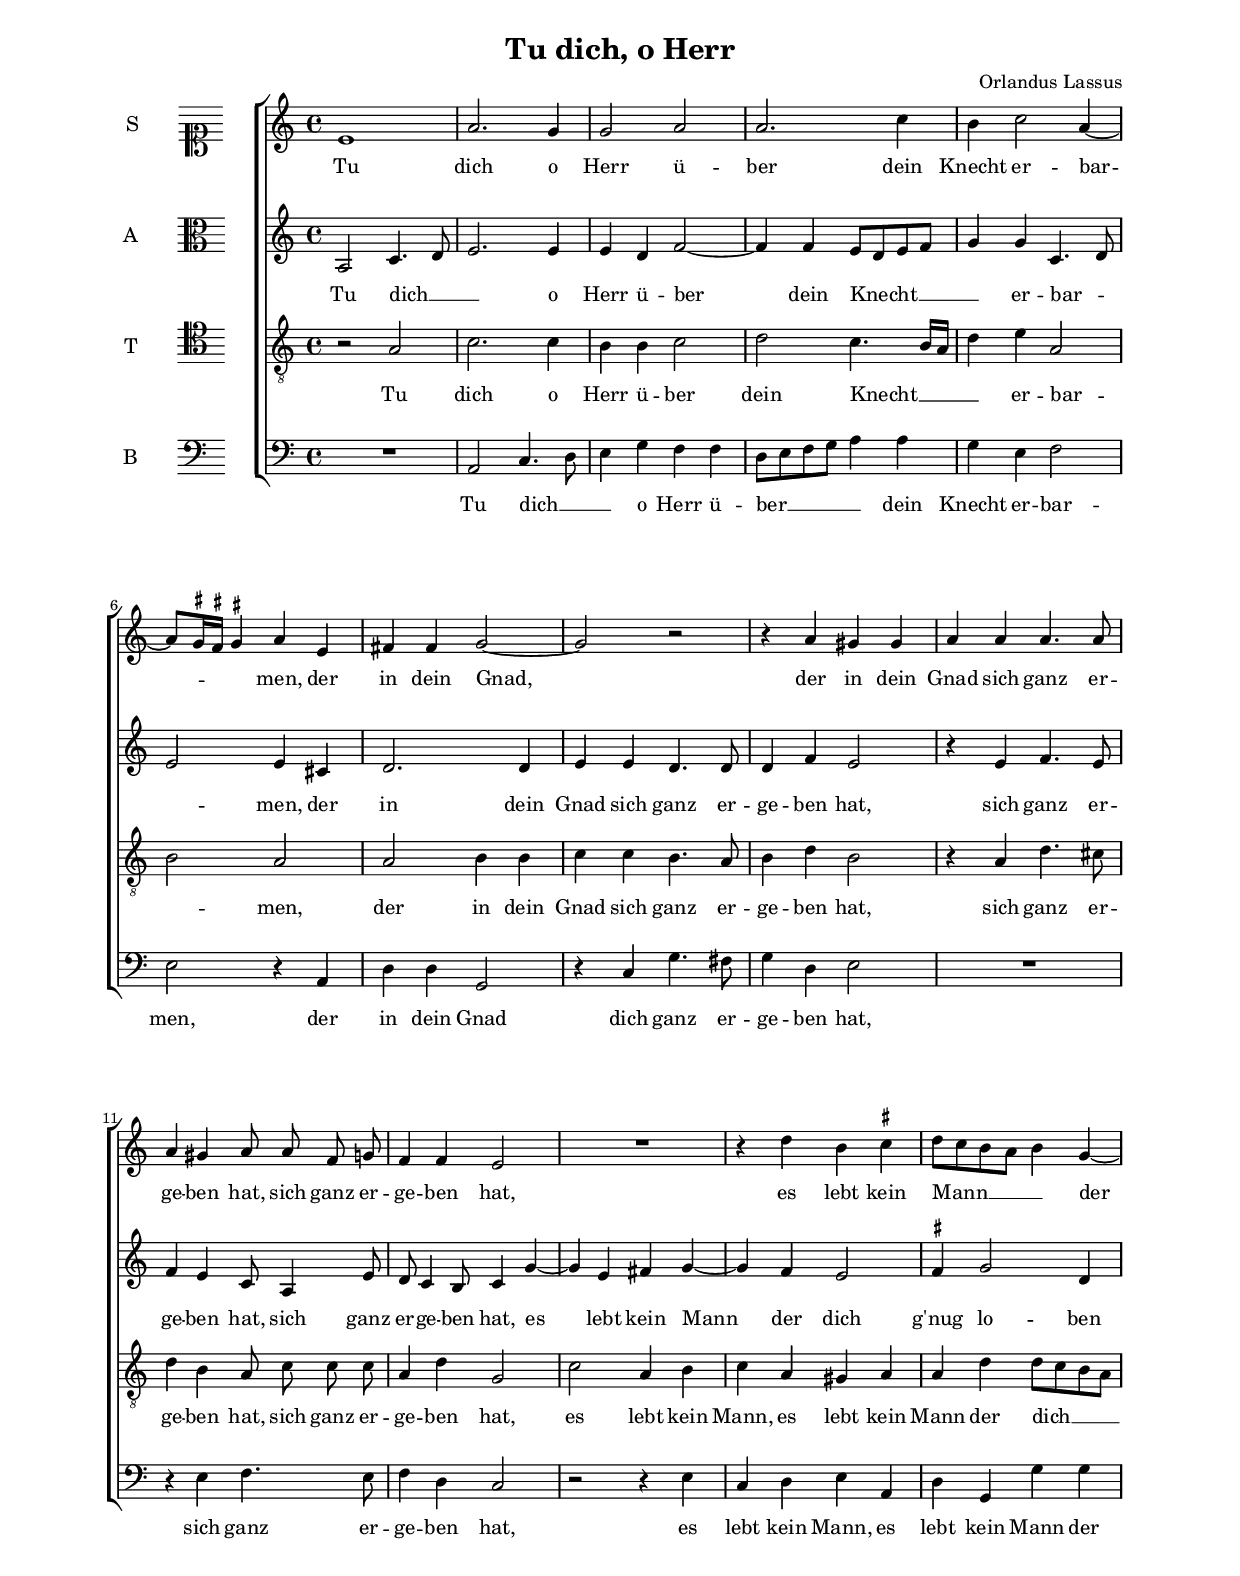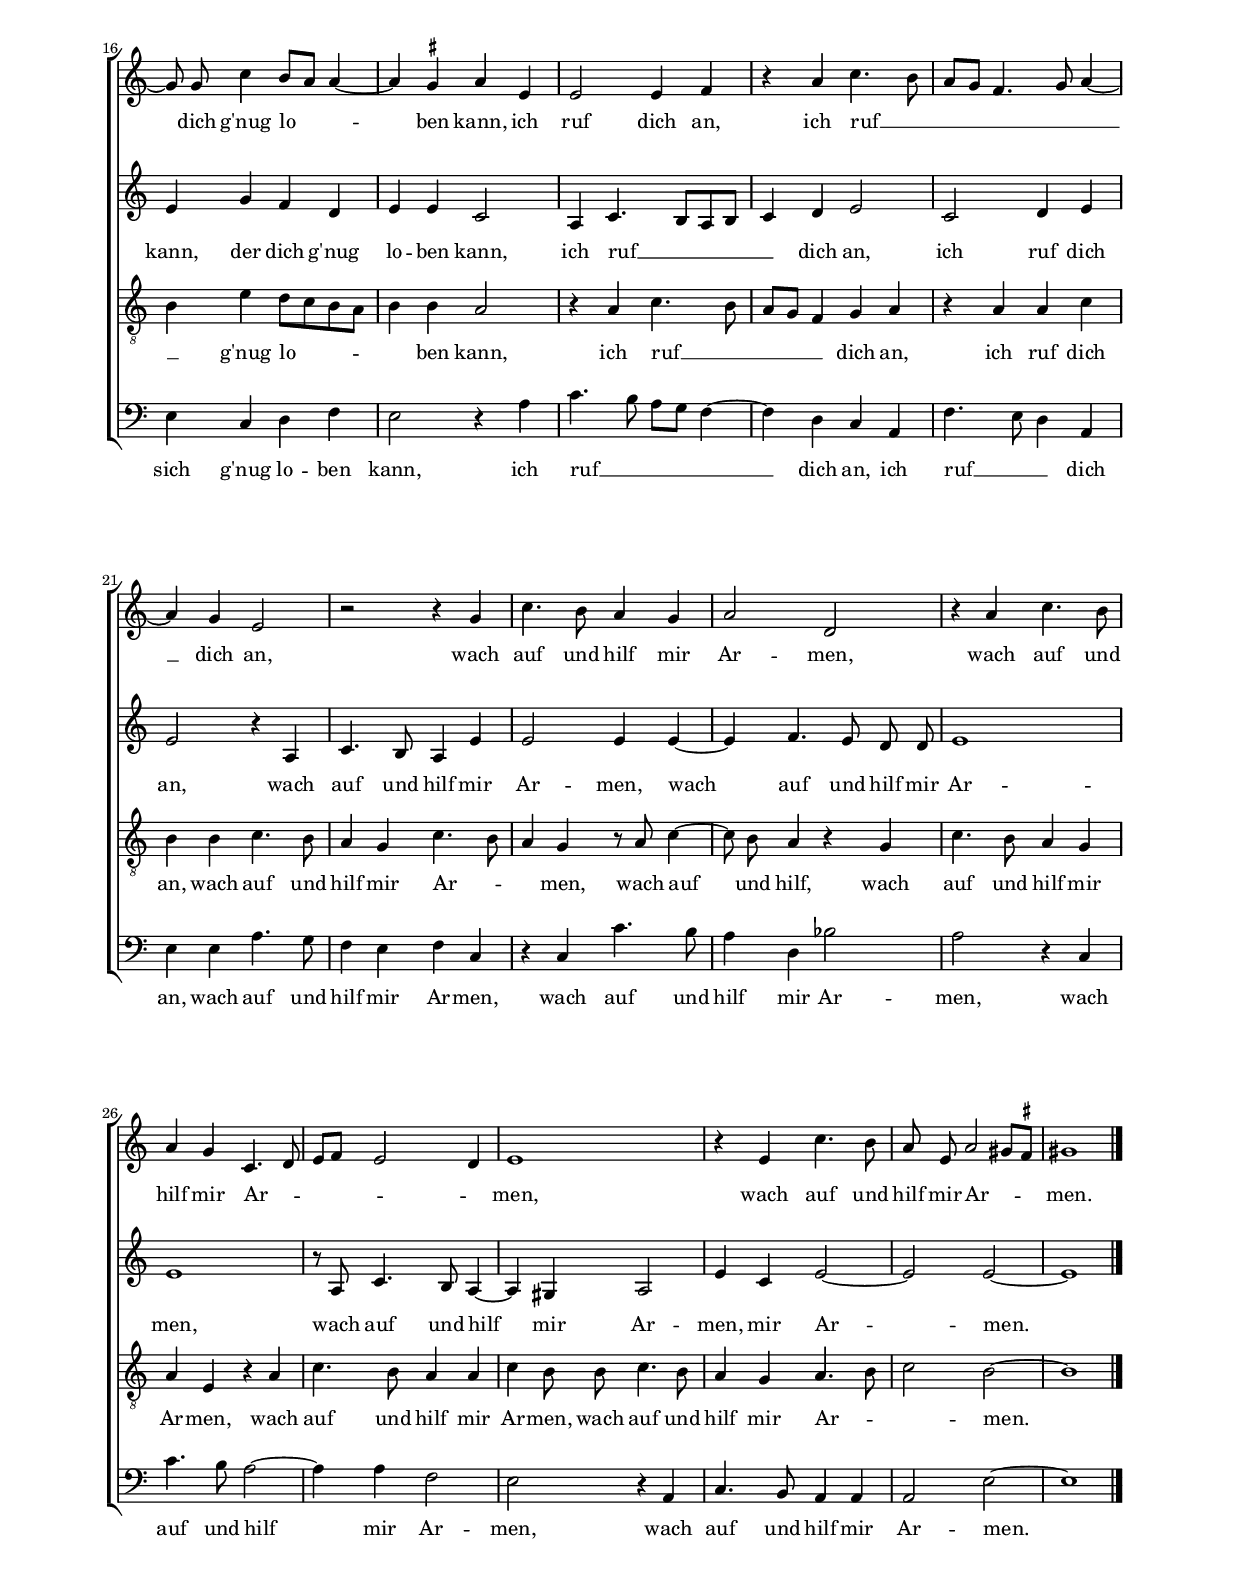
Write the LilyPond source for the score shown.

\header
{
  title="Tu dich, o Herr"
  composer="Orlandus Lassus"
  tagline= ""
}

\version "2.18.2"
\include "deutsch.ly"
#(set-global-staff-size 16)
% #(set-default-paper-size "letter")
#(ly:set-option 'point-and-click #f)

	
global = {
	\key c \major
	\time 4/4
	\skip 1*31 \bar "|."
	}

	ficta = { \once \set suggestAccidentals = ##t }
	
	forget = #(define-music-function (parser location music) (ly:music?) #{
		\accidentalStyle forget
		$music
		\accidentalStyle default
		#})


\paper
	{
	top-margin = 2 \cm
	bottom-margin = 2 \cm
	left-margin = 2 \cm
	right-margin = 2 \cm
	ragged-bottom = ##f
	ragged-last-bottom = ##f
	print-page-number = ##f
	system-system-spacing = #'((basic-distance . 20) (minimum-distance . 14) (padding . 8) (strechability . 150))
%	systems-per-page = 3
%	min-systems-per-page = 3
%	oddHeaderMarkup = \markup { \fill-line { \null \null \column \right-align { \fontsize #1 \fromproperty #'page:page-number-string \null } } }
%	evenHeaderMarkup = \markup { \column \right-align { \fontsize #1 \fromproperty #'page:page-number-string \null } }
	}


incipitcantus = \markup { \score {
	{
	\set Staff.instrumentName = \markup { \fontsize #1 "S" }
	\key c \major
	\clef soprano
	s4 \bar ""
	}
	\layout  {
	raggedright = ##t
	indent = 1.5 \cm
	line-width = 2.3\cm
	\context { \Staff \remove Time_signature_engraver }
	\override Staff.Clef.Y-extent = #'(0 . 0)
	}} \hspace #1 }
	
      
incipitaltus = \markup { \score {
	{
	\set Staff.instrumentName = \markup { \fontsize #1 "A" }
	\key c \major
	\clef alto
	s4 \bar ""
	}
	\layout  {
	raggedright = ##t
	indent = 1.5 \cm
	line-width = 2.3\cm
	\context { \Staff \remove Time_signature_engraver }
	\override Staff.Clef.Y-extent = #'(0 . 0)
	}} \hspace #1 }


incipittenor = \markup { \score {
	{
	\set Staff.instrumentName = \markup { \fontsize #1 "T" }
	\key c \major
	\clef tenor
	s4 \bar ""
	}
	\layout  {
	raggedright = ##t
	indent = 1.5 \cm
	line-width = 2.3\cm
	\context { \Staff \remove Time_signature_engraver }
	\override Staff.Clef.Y-extent = #'(0 . 0)
	}} \hspace #1 }


incipitbassus = \markup { \score {
	{
	\set Staff.instrumentName = \markup { \fontsize #1 "B" }
	\key c \major
	\clef bass
	s4 \bar ""
	}
	\layout  {
	raggedright = ##t
	indent = 1.5 \cm
	line-width = 2.3\cm
	\context { \Staff \remove Time_signature_engraver }
	\override Staff.Clef.Y-extent = #'(0 . 0)
	}} \hspace #1 }


cantus =  \relative c''
	{
        \autoBeamOff
	e,1
	a2. g4
	g2 a
	a2. c4
%5
	h4 c2 a4~ |
	a8[ \ficta gis16 \ficta fis] \ficta gis!4 a e
	fis4 fis g2~
	g2 r
	r4 a gis gis
%10
	a4 a a4. a8 |
	a4 gis a8 a f g
	f4 f e2
	R1
	r4 d' h \ficta cis
%15
	d8[ c h a] h4 g~
	g8 g c4 h8[ a] a4~
	a4 \ficta gis4 a e
	e2 e4 f
	r4 a c4. h8
%20
	a8[ g] f4. g8 a4~ |
	a4 g e2
	r2 r4 g
	c4. h8 a4 g
	a2 d,
%25
	r4 a' c4. h8 |
	a4 g c,4. d8
	e8[ f] e2 d4
	e1
	r4 e c'4. h8
%30
	a8 e a2 gis8[ \ficta fis] |
	gis1 |
	}


altus =  \relative c'
        {
	a2 c4. d8
	e2. e4
	e4 d f2~
	f4 f e8 d e f
%5
	g4 g c,4. d8 |
	e2 e4 cis
	d2. d4
	e4 e d4. d8
	d4 f e2
%10
	r4 e f4. e8 |
	f4 e c8 a4 e'8
	d8 c4 h8 c4 g'~
	g4 e fis g~
	g4 f e2
%15
	\ficta fis4 g2 d4 |
	e4 g f d
	e4 e c2
	a4 c4. h8 a h 
	c4 d e2
%20
	c2 d4 e |
	e2 r4 a,
	c4. h8 a4 e'
	\autoBeamOff
        e2 e4 e~
	e4 f4. e8 d d
%25
	\autoBeamOn
        e1 |
	e1
	r8 a, c4. h8 a4~
	a4 gis a2
	e'4 c e2~
%30
	e2 e~
	e1 |
	}


tenor =  \relative c'
	{
	r2 a
	c2. c4
	h4 h c2
	d2 c4. h16 a
%5
	d4 e a,2 |
	h2 a
	a2 h4 h
	c4 c h4. a8
	h4 d h2
%10
	r4 a d4. cis8 |
        \autoBeamOff
	d4 h a8 c c c
        \autoBeamOn
	a4 d g,2
	c2 a4 h
	c4 a gis a
%15
	a4 d d8 c h a | 
	h4 e d8 c h a
	h4 h a2
	r4 a c4. h8
	a8 g f4 g a
%20
	r4 a a c |
	h4 h c4. h8
	a4 g c4. h8
	\autoBeamOff a4 g r8 a c4~
	c8 h a4 r g
%25
	c4. h8 a4 g |
	a4 e r a
	c4. h8 a4 a
	c4 h8 h c4. h8
	a4 g a4. h8
%30
	c2 h~
	h1 |
	}


bassus  =  \relative c
	{
	R1
	a2 c4. d8
	e4 g f f
	d8 e f g a4 a
%5
	g4 e f2 |
	e2 r4 a,
	d4 d g,2
	r4 c g'4. fis8
	g4 d e2
%10
	R1 |
	r4 e f4. e8
	f4 d c2
	r2 r4 e
	c4 d e a,
%15
	d4 g, g' g |
	e4 c d f
	e2 r4 a
	c4. h8 a g f4~
	f4 d c a
%20
	f'4. e8 d4 a |
	e'4 e a4. g8
	f4 e f c
	r4 c c'4. h8
	a4 d, b'2
%25
	a2 r4 c, |
	c'4. h8 a2~
	a4 a f2
	e2 r4 a,
	c4. h8 a4 a
%30
	a2 e'~
	e1 |
	}

lyricscantus = \lyricmode {
	Tu dich o Herr ü -- ber dein Knecht er -- bar -- _ men,
        der in dein Gnad,
        der in dein Gnad sich ganz er -- ge -- ben hat,
        sich ganz er -- ge -- ben hat,
        es lebt kein Mann __ _ der dich g'nug lo -- _ ben kann,
        ich ruf dich an,
        ich ruf __ _ _ _ _ _ dich an,
        wach auf und hilf mir Ar -- men,
        wach auf und hilf mir Ar -- _ _ _ _ men,
        wach auf und hilf mir Ar -- _ men.
	}


lyricsaltus = \lyricmode {
	Tu dich __ _ _ o Herr ü -- ber dein Knecht __ _ _ _ _ er -- bar -- _ _ men,
        der in dein Gnad sich ganz er -- ge -- ben hat,
        sich ganz er -- ge -- ben hat,
        sich ganz er -- ge -- ben hat,
        es lebt kein Mann der dich g'nug lo -- ben kann,
        der dich g'nug lo -- ben kann,
        ich ruf __ _ _ _ _ dich an,
        ich ruf dich an,
        wach auf und hilf mir Ar -- men,
        wach auf und hilf mir Ar -- men,
        wach auf und hilf mir Ar -- men,
        mir Ar -- men.
	}


lyricstenor = \lyricmode {
	Tu dich o Herr ü -- ber dein Knecht __ _ _ _ er -- bar -- _ men,
        der in dein Gnad sich ganz er -- ge -- ben hat,
        sich ganz er -- ge -- ben hat,
        sich ganz er -- ge -- ben hat,
        es lebt kein Mann,
        es lebt kein Mann der dich __ _ _ _ _ g'nug lo -- _ _ _ _ ben kann,
        ich ruf __ _ _ _ _ dich an,
        ich ruf dich an,
        wach auf und hilf mir Ar -- _ _ men,
        wach auf und hilf,
        wach auf und hilf mir Ar -- men,
        wach auf und hilf mir Ar -- men,
        wach auf und hilf mir Ar -- _ _ men.
	}


lyricsbassus = \lyricmode {
	Tu dich __ _ _ o Herr ü -- ber __ _ _ _ _ dein Knecht er -- bar -- men,
        der in dein Gnad dich ganz er -- ge -- ben hat,
        sich ganz er -- ge -- ben hat,
        es lebt kein Mann,
        es lebt kein Mann der sich g'nug lo -- ben kann,
        ich ruf __ _ _ _ _ dich an,
        ich ruf __ _ _ dich an,
        wach auf und hilf mir Ar -- men,
        wach auf und hilf mir Ar -- men,
        wach auf und hilf mir Ar -- men,
        wach auf und hilf mir Ar -- men.
	}


\score
{  
  % \transpose {
	\new ChoirStaff \with { \override StaffGrouper.staff-staff-spacing.basic-distance = #13 }
	<<

	\new Staff << \global
	\new Voice="v1" {
		\set Staff.instrumentName=\incipitcantus
		\set Staff.midiInstrument = "reed organ"
		\clef violin
		\cantus }
	\new Lyrics \lyricsto "v1" {\lyricscantus }
	>>


	\new Staff << \global
	\new Voice="v2" {
		\set Staff.instrumentName=\incipitaltus
		\set Staff.midiInstrument = "reed organ"
		\clef violin 
		\altus}
	\new Lyrics \lyricsto "v2" {\lyricsaltus }
	>>


	\new Staff << \global
	\new Voice="v3" {
		\set Staff.instrumentName=\incipittenor
		\set Staff.midiInstrument = "reed organ"
		\clef "G_8"
		\tenor }
	\new Lyrics \lyricsto "v3" {\lyricstenor }
	>>


	\new Staff << \global
	\new Voice="v4" {
		\set Staff.instrumentName=\incipitbassus
		\set Staff.midiInstrument = "reed organ"
		\clef "bass" 
		\bassus }
	\new Lyrics \lyricsto "v4" {\lyricsbassus}
	>>

	>>
	% } % transpose

	\layout
	{
	indent = 2.5 \cm
	\context { \Lyrics \override VerticalAxisGroup.nonstaff-relatedstaff-spacing.padding = #1.6 }
	\context { \Staff \override TimeSignature.break-visibility = #end-of-line-invisible }
%	\context { \Staff \override InstrumentName.X-offset = #'-25 }
	\context { \Voice \override Slur.transparent = ##t }
%	\context { \Voice \override AccidentalSuggestion.avoid-slur = #'ignore }
%	\context { \Voice \override AccidentalSuggestion.outside-staff-priority = ##f }
%	\context { \Score \override BarNumber.padding = #2 }
	\context { \Voice \override NoteHead.style = #'baroque }
	}

\midi
	{
    	\tempo 4 = 95
	}
	
}


% EOF
